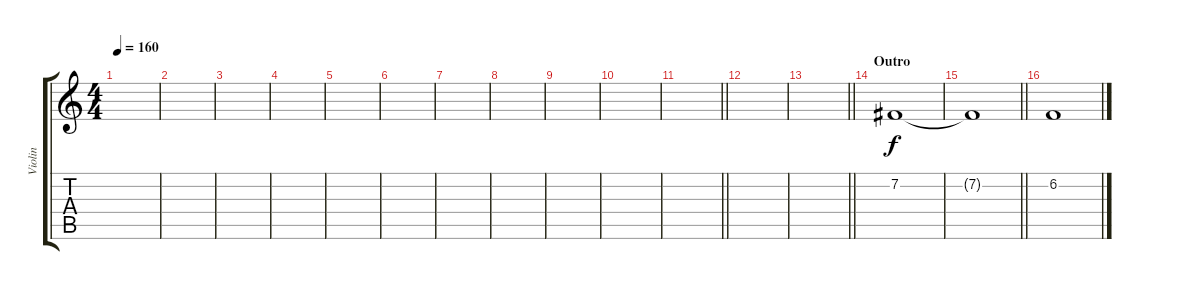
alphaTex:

\track ("Violin" "Violin") {instrument synthstrings1}
\staff {score tabs}
\tuning (E4 B3 G3 D3 A2 D2) {hide}
\ts (4 4)
\tempo 160
\clef g2
\ks c
|
|
|
|
|
|
|
|
|
|
\barLineRight lightlight
|
|
\barLineRight lightlight
|
\section ("" "Outro")
7.2.1 |
\barLineRight lightlight
7.2{t}.1 |
6.2.1
